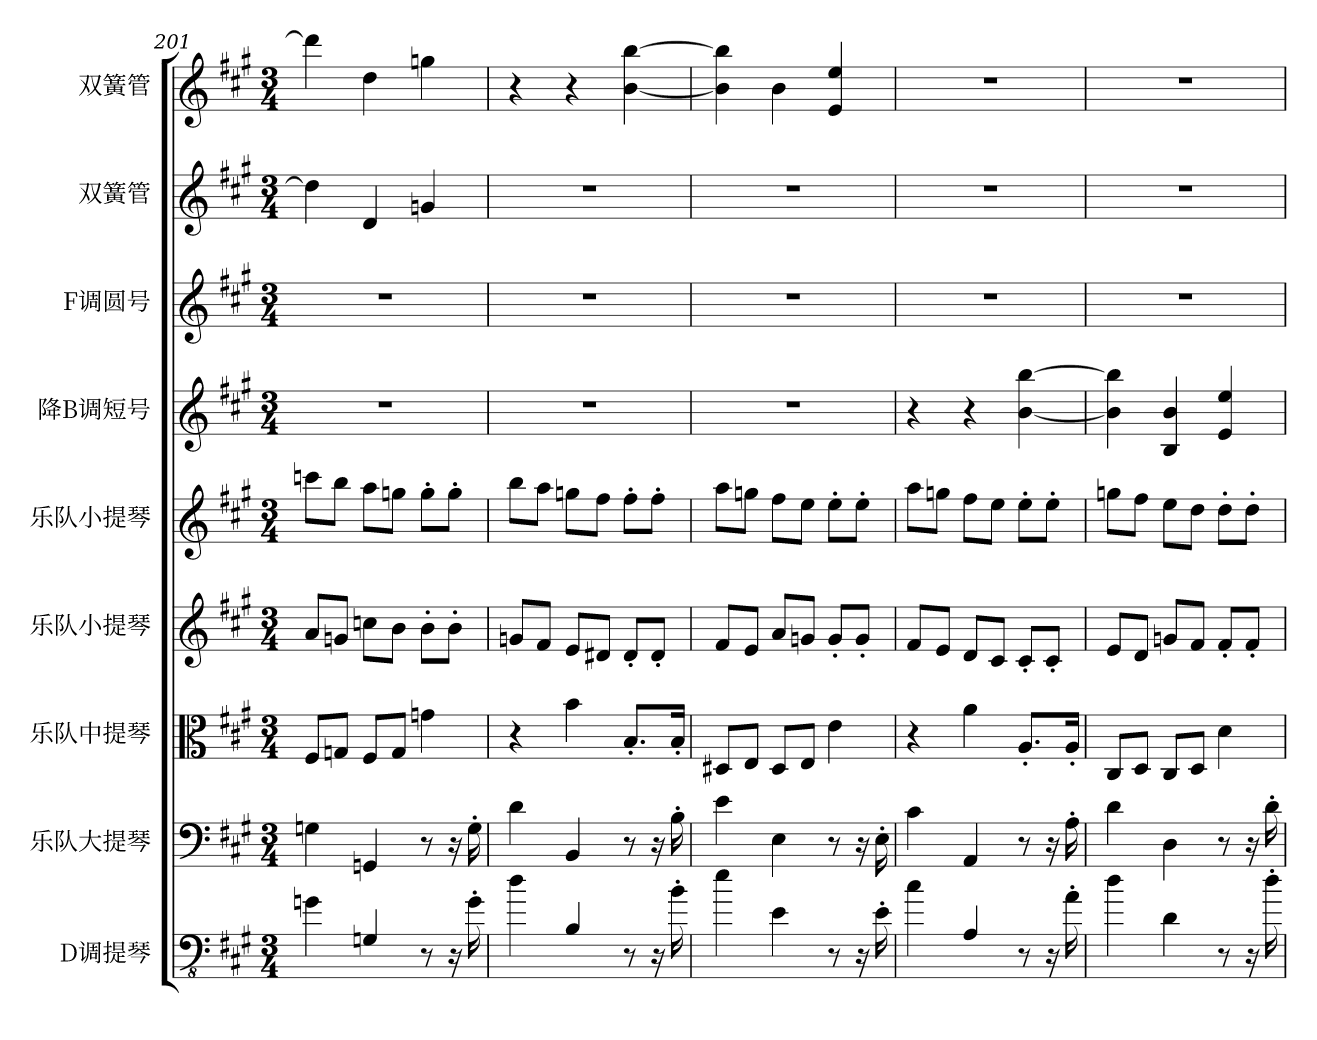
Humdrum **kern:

**kern	**kern	**kern	**kern	**kern	**kern	**kern	**kern	**kern
*part9	*part8	*part7	*part6	*part5	*part4	*part3	*part2	*part1
*staff9	*staff8	*staff7	*staff6	*staff5	*staff4	*staff3	*staff2	*staff1
*I"D调提琴	*I"乐队大提琴	*I"乐队中提琴	*I"乐队小提琴	*I"乐队小提琴	*I"降B调短号	*I"F调圆号	*I"双簧管	*I"双簧管
*clefFv4	*clefF4	*clefC3	*clefG2	*clefG2	*clefG2	*clefG2	*clefG2	*clefG2
*ITrd7c12	*	*	*	*	*ITrd1c2	*ITrd4c7	*	*
*k[f#c#g#]	*k[f#c#g#]	*k[f#c#g#]	*k[f#c#g#]	*k[f#c#g#]	*k[f#]	*k[f#c#]	*k[f#c#g#]	*k[f#c#g#]
*M3/4	*M3/4	*M3/4	*M3/4	*M3/4	*M3/4	*M3/4	*M3/4	*M3/4
=201	=201	=201	=201	=201	=201	=201	=201	=201
4GGn\	4Gn\	8F#/L	8a/L	8cccn\L	2.r	2.r	4dd\]	4ddd\]
.	.	8Gn/J	8gn/J	8bb\J	.	.	.	.
4GGGn/	4GGn/	8F#/L	8ccn\L	8aa\L	.	.	4d/	4dd\
.	.	8G/J	8b\J	8ggn\J	.	.	.	.
8r	8r	4gn\	8b'\L	8gg'\L	.	.	4gn/	4ggn\
16r	16r	.	8b'\J	8gg'\J	.	.	.	.
16GG'\	16G'\	.	.	.	.	.	.	.
=202	=202	=202	=202	=202	=202	=202	=202	=202
4D\	4d\	4r	8gn/L	8bb\L	2.r	2.r	2.r	4r
.	.	.	8f#/J	8aa\J	.	.	.	.
4BBB/	4BB/	4b\	8e/L	8ggn\L	.	.	.	4r
.	.	.	8d#X/J	8ff#\J	.	.	.	.
8r	8r	8.B'/L	8d#'/L	8ff#'\L	.	.	.	[4b\ [4bb\
16r	16r	.	8d#'/J	8ff#'\J	.	.	.	.
16BB'\	16B'\	16B'/Jk	.	.	.	.	.	.
=203	=203	=203	=203	=203	=203	=203	=203	=203
4E\	4e\	8D#X/L	8f#/L	8aa\L	2.r	2.r	2.r	4b\] 4bb\]
.	.	8E/J	8e/J	8ggn\J	.	.	.	.
4EE\	4E\	8D#/L	8a/L	8ff#\L	.	.	.	4b\
.	.	8E/J	8gn/J	8ee\J	.	.	.	.
8r	8r	4e\	8g'/L	8ee'\L	.	.	.	4e/ 4ee/
16r	16r	.	8g'/J	8ee'\J	.	.	.	.
16EE'\	16E'\	.	.	.	.	.	.	.
!!LO:PB:g=z
=204	=204	=204	=204	=204	=204	=204	=204	=204
4C#\	4c#\	4r	8f#/L	8aa\L	4r	2.r	2.r	2.r
.	.	.	8e/J	8ggn\J	.	.	.	.
4AAA/	4AA/	4a\	8d/L	8ff#\L	4r	.	.	.
.	.	.	8c#/J	8ee\J	.	.	.	.
8r	8r	8.A'/L	8c#'/L	8ee'\L	[4a\ [4aa\	.	.	.
16r	16r	.	8c#'/J	8ee'\J	.	.	.	.
16AA'\	16A'\	16A'/Jk	.	.	.	.	.	.
=205	=205	=205	=205	=205	=205	=205	=205	=205
4D\	4d\	8C#/L	8e/L	8ggn\L	4a\] 4aa\]	2.r	2.r	2.r
.	.	8D/J	8d/J	8ff#\J	.	.	.	.
4DD\	4D\	8C#/L	8gn/L	8ee\L	4A/ 4a/	.	.	.
.	.	8D/J	8f#/J	8dd\J	.	.	.	.
8r	8r	4d\	8f#'/L	8dd'\L	4d/ 4dd/	.	.	.
16r	16r	.	8f#'/J	8dd'\J	.	.	.	.
16D'\	16d'\	.	.	.	.	.	.	.
=	=	=	=	=	=	=	=	=
*-	*-	*-	*-	*-	*-	*-	*-	*-
